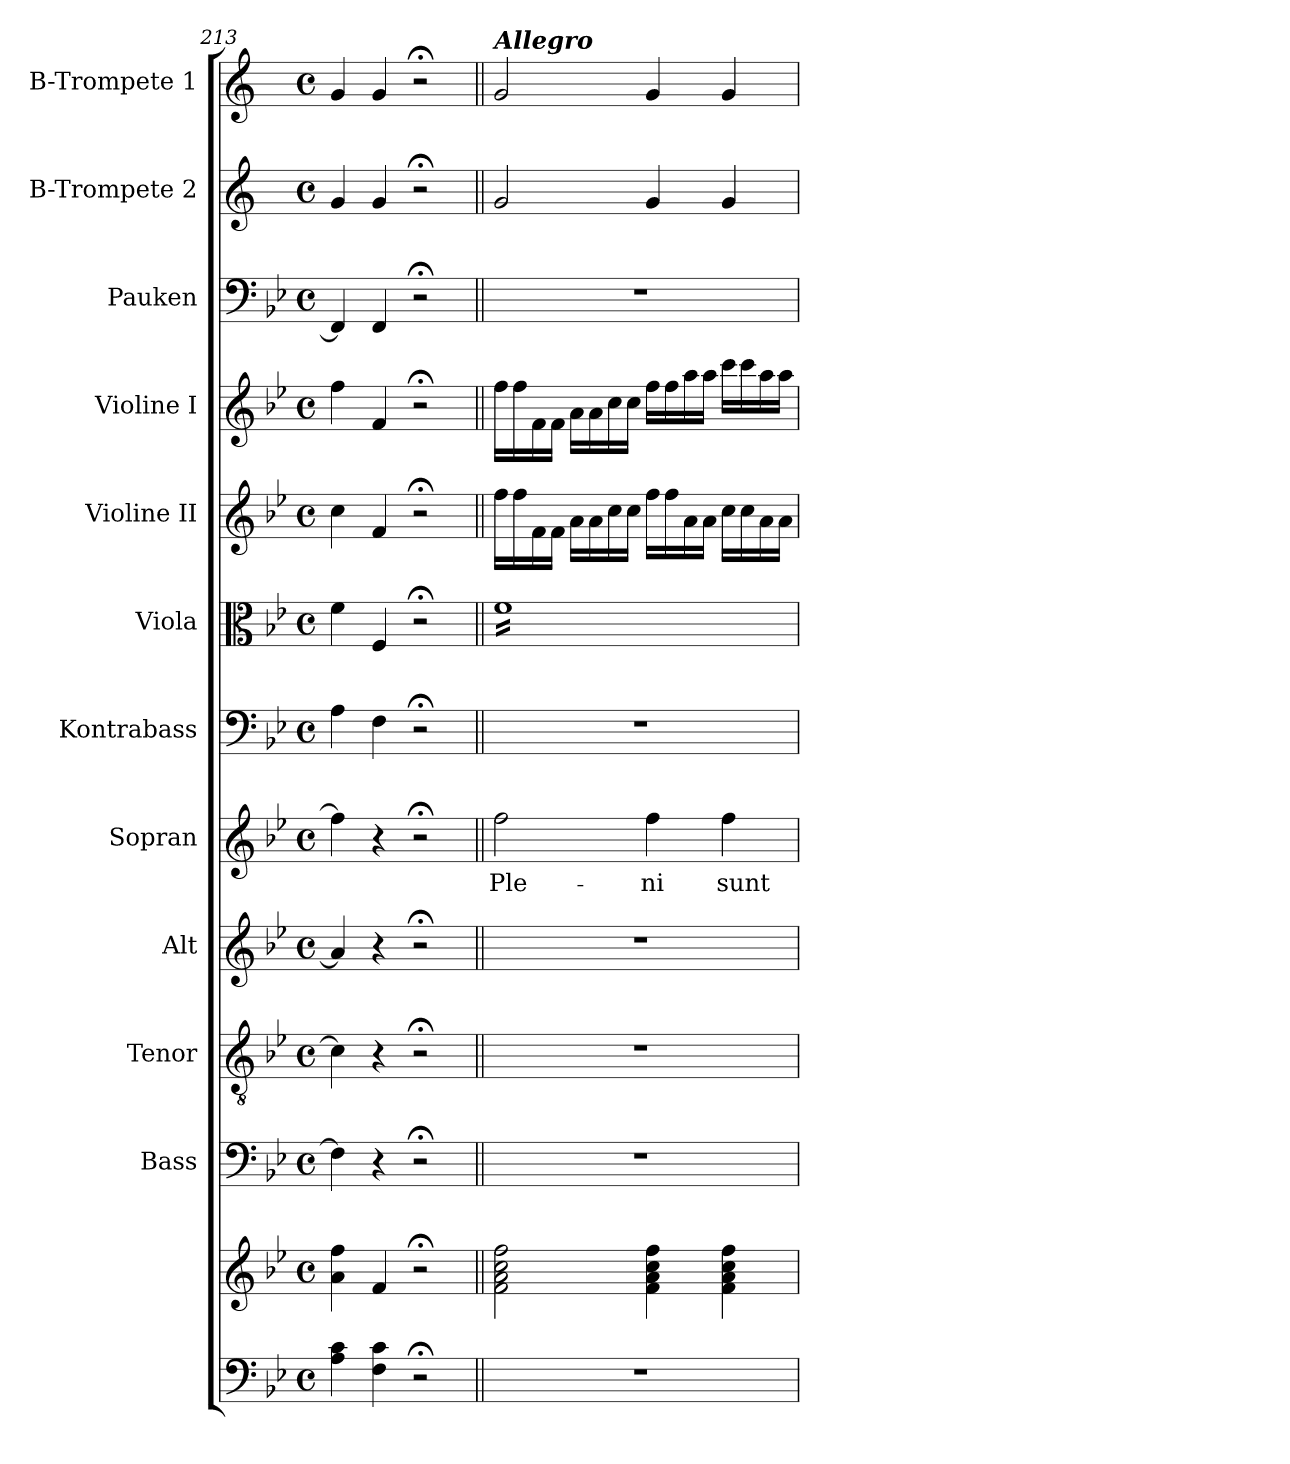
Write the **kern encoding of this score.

**kern	**kern	**kern	**kern	**kern	**kern	**text	**kern	**kern	**kern	**kern	**kern	**kern	**kern
*part12	*part12	*part11	*part10	*part9	*part8	*part8	*part7	*part6	*part5	*part4	*part3	*part2	*part1
*staff13	*staff12	*staff11	*staff10	*staff9	*staff8	*staff8	*staff7	*staff6	*staff5	*staff4	*staff3	*staff2	*staff1
*	*	*I"Bass	*I"Tenor	*I"Alt	*I"Sopran	*	*I"Kontrabass	*I"Viola	*I"Violine II	*I"Violine I	*I"Pauken	*I"B-Trompete 2	*I"B-Trompete 1
*	*	*I'B.	*I'T.	*I'A.	*I'S.	*	*I'Kb.	*I'Vla.	*I'Vl. II	*I'Vl. I	*I'Pk.	*I'B Trp. 2	*I'B Trp. 1
*clefF4	*clefG2	*clefF4	*clefGv2	*clefG2	*clefG2	*	*clefF4	*clefC3	*clefG2	*clefG2	*clefF4	*clefG2	*clefG2
*	*	*	*	*	*	*	*ITrd7c12	*	*	*	*	*ITrd1c2	*ITrd1c2
*k[b-e-]	*k[b-e-]	*k[b-e-]	*k[b-e-]	*k[b-e-]	*k[b-e-]	*	*k[b-e-]	*k[b-e-]	*k[b-e-]	*k[b-e-]	*k[b-e-]	*k[b-e-]	*k[b-e-]
*B-:	*B-:	*B-:	*B-:	*B-:	*B-:	*	*B-:	*B-:	*B-:	*B-:	*B-:	*B-:	*B-:
*M4/4	*M4/4	*M4/4	*M4/4	*M4/4	*M4/4	*	*M4/4	*M4/4	*M4/4	*M4/4	*M4/4	*M4/4	*M4/4
*met(c)	*met(c)	*met(c)	*met(c)	*met(c)	*met(c)	*	*met(c)	*met(c)	*met(c)	*met(c)	*met(c)	*met(c)	*met(c)
=213	=213	=213	=213	=213	=213	=213	=213	=213	=213	=213	=213	=213	=213
4A\ 4c\	4a\ 4ff\	4F\]	4c\]	4a/]	4ff\]	.	4AA\	4f\	4cc\	4ff\	4FF/]	4f/	4f/
4F\ 4c\	4f/	4r	4r	4r	4r	.	4FF\	4F/	4f/	4f/	4FF/	4f/	4f/
2r;<	2r;<	2r;<	2r;<	2r;<	2r;<	.	2r;<	2r;<	2r;<	2r;<	2r;<	2r;<	2r;<
!!LO:PB:g=z
=214||	=214||	=214||	=214||	=214||	=214||	=214||	=214||	=214||	=214||	=214||	=214||	=214||	=214||
!	!	!	!	!	!	!	!	!	!	!	!	!	!LO:TX:a:Bi:t=Allegro
!	!	!	!	!	!	!LO:LY:b	!	!	!	!	!	!	!
*	*	*	*	*	*	*	*	*tremolo	*	*	*	*	*
1r	2f\ 2a\ 2cc\ 2ff\	1r	1r	1r	2ff\	Ple-	1r	16fLL	16ff\LL	16ff\LL	1r	2f/	2f/
.	.	.	.	.	.	.	.	16f	16ff\	16ff\	.	.	.
.	.	.	.	.	.	.	.	16f	16f\	16f\	.	.	.
.	.	.	.	.	.	.	.	16f	16f\JJ	16f\JJ	.	.	.
.	.	.	.	.	.	.	.	16f	16a\LL	16a\LL	.	.	.
.	.	.	.	.	.	.	.	16f	16a\	16a\	.	.	.
.	.	.	.	.	.	.	.	16f	16cc\	16cc\	.	.	.
.	.	.	.	.	.	.	.	16f	16cc\JJ	16cc\JJ	.	.	.
!	!	!	!	!	!	!LO:LY:b	!	!	!	!	!	!	!
.	4f\ 4a\ 4cc\ 4ff\	.	.	.	4ff\	-ni	.	16f	16ff\LL	16ff\LL	.	4f/	4f/
.	.	.	.	.	.	.	.	16f	16ff\	16ff\	.	.	.
.	.	.	.	.	.	.	.	16f	16a\	16aa\	.	.	.
.	.	.	.	.	.	.	.	16f	16a\JJ	16aa\JJ	.	.	.
!	!	!	!	!	!	!LO:LY:b	!	!	!	!	!	!	!
.	4f\ 4a\ 4cc\ 4ff\	.	.	.	4ff\	sunt	.	16f	16cc\LL	16ccc\LL	.	4f/	4f/
.	.	.	.	.	.	.	.	16f	16cc\	16ccc\	.	.	.
.	.	.	.	.	.	.	.	16f	16a\	16aa\	.	.	.
.	.	.	.	.	.	.	.	16fJJ	16a\JJ	16aa\JJ	.	.	.
*	*	*	*	*	*	*	*	*Xtremolo	*	*	*	*	*
=	=	=	=	=	=	=	=	=	=	=	=	=	=
*-	*-	*-	*-	*-	*-	*-	*-	*-	*-	*-	*-	*-	*-
